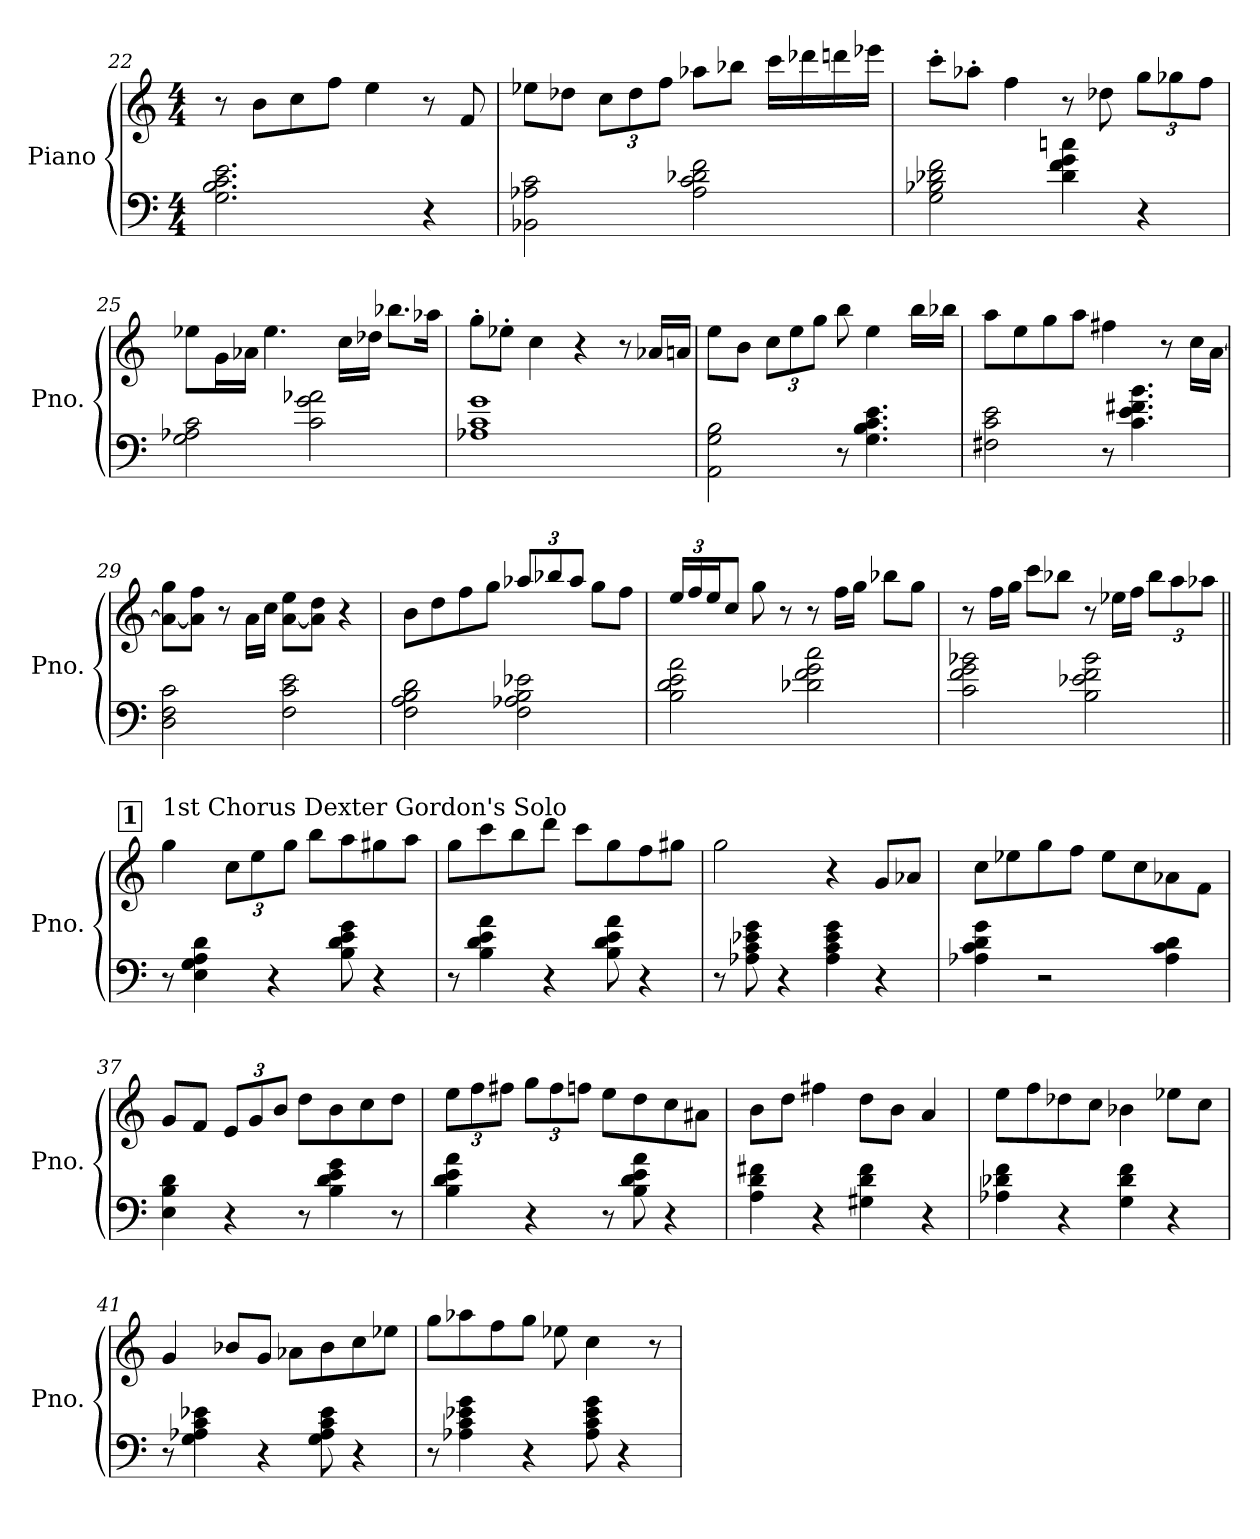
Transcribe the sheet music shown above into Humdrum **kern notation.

**kern	**kern
*part1	*part1
*staff2	*staff1
*I"Piano	*
*I'Pno.	*
*clefF4	*clefG2
*k[]	*k[]
*M4/4	*M4/4
=22	=22
2.G\ 2.B\ 2.c\ 2.e\	8r
.	8b\L
.	8cc\
.	8ff\J
.	4ee\
4r	8r
.	8f/
=23	=23
2BB-X\ 2A-X\ 2c\	8ee-X\L
.	8dd-X\J
*	*Xbrackettup
.	12cc\L
.	12dd-\
.	12ff\J
2A-\ 2c\ 2d-X\ 2f\	8aa-X\L
.	8bb-X\J
.	16ccc\LL
.	16ddd-X\
.	16dddn\
.	16eee-X\JJ
!!LO:LB:g=z
=24	=24
2G\ 2B-X\ 2d-X\ 2f\	8ccc'\L
.	8aa-X'\J
.	4ff\
4d-\ 4f\ 4g\ 4ccn\	8r
.	8dd-X\
4r	12gg\L
.	12gg-X\
.	12ff\J
!!LO:LB:g=z
=25	=25
2G\ 2A-X\ 2c\	8ee-X\L
.	16g\L
.	16a-X\JJ
.	4.ee-\
2c\ 2g\ 2a-X\	.
.	16cc\LL
.	16dd-X\JJ
.	8.bb-X\L
.	16aa-X\Jk
=26	=26
1A-X 1c 1g	8gg'\L
.	8ee-X'\J
.	4cc\
.	4r
.	8r
.	16a-X/LL
.	16an/JJ
=27	=27
2AA\ 2G\ 2B\	8ee\L
.	8b\J
.	12cc\L
.	12ee\
.	12gg\J
8r	8bb\
4.G\ 4.B\ 4.c\ 4.e\	4ee\
.	16bb\LL
.	16bb-X\JJ
=28	=28
2F#X\ 2c\ 2e\	8aa\L
.	8ee\
.	8gg\
.	8aa\J
8r	4ff#X\
4.c\ 4.e\ 4.f#X\ 4.b\	.
.	8r
.	16cc\LL
.	[16a\JJ
!!LO:LB:g=z
=29	=29
2D\ 2F\ 2c\	8a\_ 8gg\L
.	8a\] 8ff\J
.	8r
.	16a\LL
.	16cc\JJ
2F\ 2c\ 2e\	[8a\ 8ee\L
.	8a\] 8dd\J
.	4r
=30	=30
2F\ 2A\ 2B\ 2d\	8b\L
.	8dd\
.	8ff\
.	8gg\J
2F\ 2A-X\ 2B\ 2e-X\	12aa-X/L
.	12bb-X/
.	12aa-/J
.	8gg\L
.	8ff\J
=31	=31
*^	*
2B\ 2d\ 2e\ 2a\	1ryy	24ee/LL
.	.	24ff/
.	.	24ee/J
.	.	8cc/J
.	.	8gg\
.	.	8r
2d-X\ 2f\ 2g\ 2cc\	.	8r
.	.	16ff\LL
.	.	16gg\JJ
.	.	8bb-X\L
.	.	8gg\J
*v	*v	*
!!LO:LB:g=z
=32	=32
2c\ 2f\ 2g\ 2b-X\	8r
.	16ff\LL
.	16gg\JJ
.	8ccc\L
.	8bb-X\J
2B\ 2e-X\ 2f\ 2b-\	8r
.	16ee-X\LL
.	16ff\JJ
.	12bb-\L
.	12aa\
.	12aa-X\J
!!LO:LB:g=z
!!LO:REH:place=s1:a:B:fs=14:t=1
=33||	=33||
!	!LO:TX:a:t=1st Chorus Dexter Gordon's Solo
8r	4gg\
4E\ 4G\ 4A\ 4d\	.
.	12cc\L
.	12ee\
4r	.
.	12gg\J
.	8bb\L
8B\ 8d\ 8e\ 8g\	8aa\
4r	8gg#X\
.	8aa\J
=34	=34
8r	8gg\L
4B\ 4d\ 4e\ 4a\	8ccc\
.	8bb\
4r	8ddd\J
.	8ccc\L
8B\ 8d\ 8e\ 8a\	8gg\
4r	8ff\
.	8gg#X\J
=35	=35
8r	2gg\
8A-X\ 8c\ 8e-X\ 8g\	.
4r	.
4A-\ 4c\ 4e-\ 4g\	4r
4r	8g/L
.	8a-X/J
=36	=36
4A-X\ 4c\ 4d\ 4g\	8cc\L
.	8ee-X\
2r	8gg\
.	8ff\J
.	8ee-\L
.	8cc\
4A-\ 4c\ 4d\	8a-X\
.	8f\J
!!LO:PB:g=z
=37	=37
4E\ 4B\ 4d\	8g/L
.	8f/J
4r	12e/L
.	12g/
.	12b/J
8r	8dd\L
4B\ 4d\ 4e\ 4g\	8b\
.	8cc\
8r	8dd\J
!!LO:LB:g=z
=38	=38
4B\ 4d\ 4e\ 4a\	12ee\L
.	12ff\
.	12ff#X\J
4r	12gg\L
.	12ff#\
.	12ffn\J
8r	8ee\L
8B\ 8d\ 8e\ 8a\	8dd\
4r	8cc\
.	8a#X\J
=39	=39
4A\ 4d\ 4f#X\	8b\L
.	8dd\J
4r	4ff#X\
4G#X\ 4d\ 4f#\	8dd\L
.	8b\J
4r	4a/
=40	=40
4A-X\ 4d-X\ 4f\	8ee\L
.	8ff\
4r	8dd-X\
.	8cc\J
4G\ 4d-\ 4f\	4b-X\
4r	8ee-X\L
.	8cc\J
=41	=41
8r	4g/
4G\ 4A-X\ 4c\ 4e-X\	.
.	8b-X/L
4r	8g/J
.	8a-X\L
8G\ 8A-\ 8c\ 8e-\	8b-\
4r	8cc\
.	8ee-X\J
!!LO:PB:g=z
=42	=42
8r	8gg\L
4A-X\ 4c\ 4e-X\ 4g\	8aa-X\
.	8ff\
4r	8gg\J
.	8ee-X\
8A-\ 8c\ 8e-\ 8g\	4cc\
4r	.
.	8r
=	=
*-	*-
